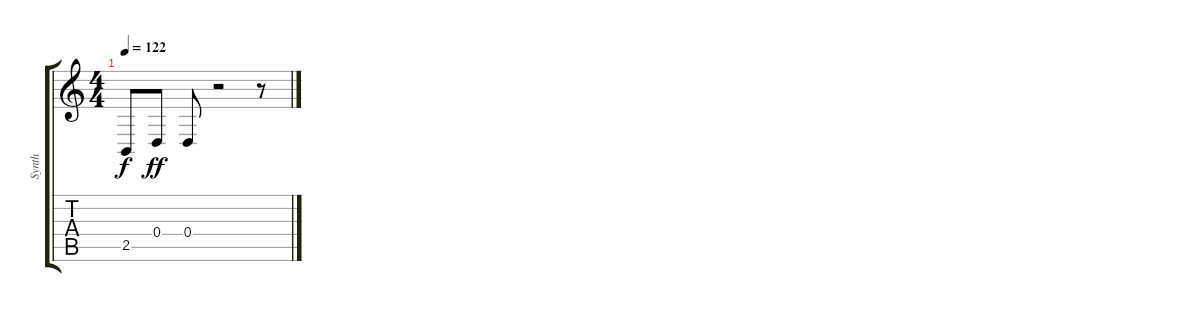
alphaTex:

\track ("Synth" "Synth") {instrument clavinet}
\staff {score tabs}
\tuning (E4 B3 G3 D3 A2 E2) {hide}
\ts (4 4)
\tempo 122
\clef g2
\ks c
2.5.8{dy f} 0.4.8{dy ff} 0.4.8 r.2 r.8
